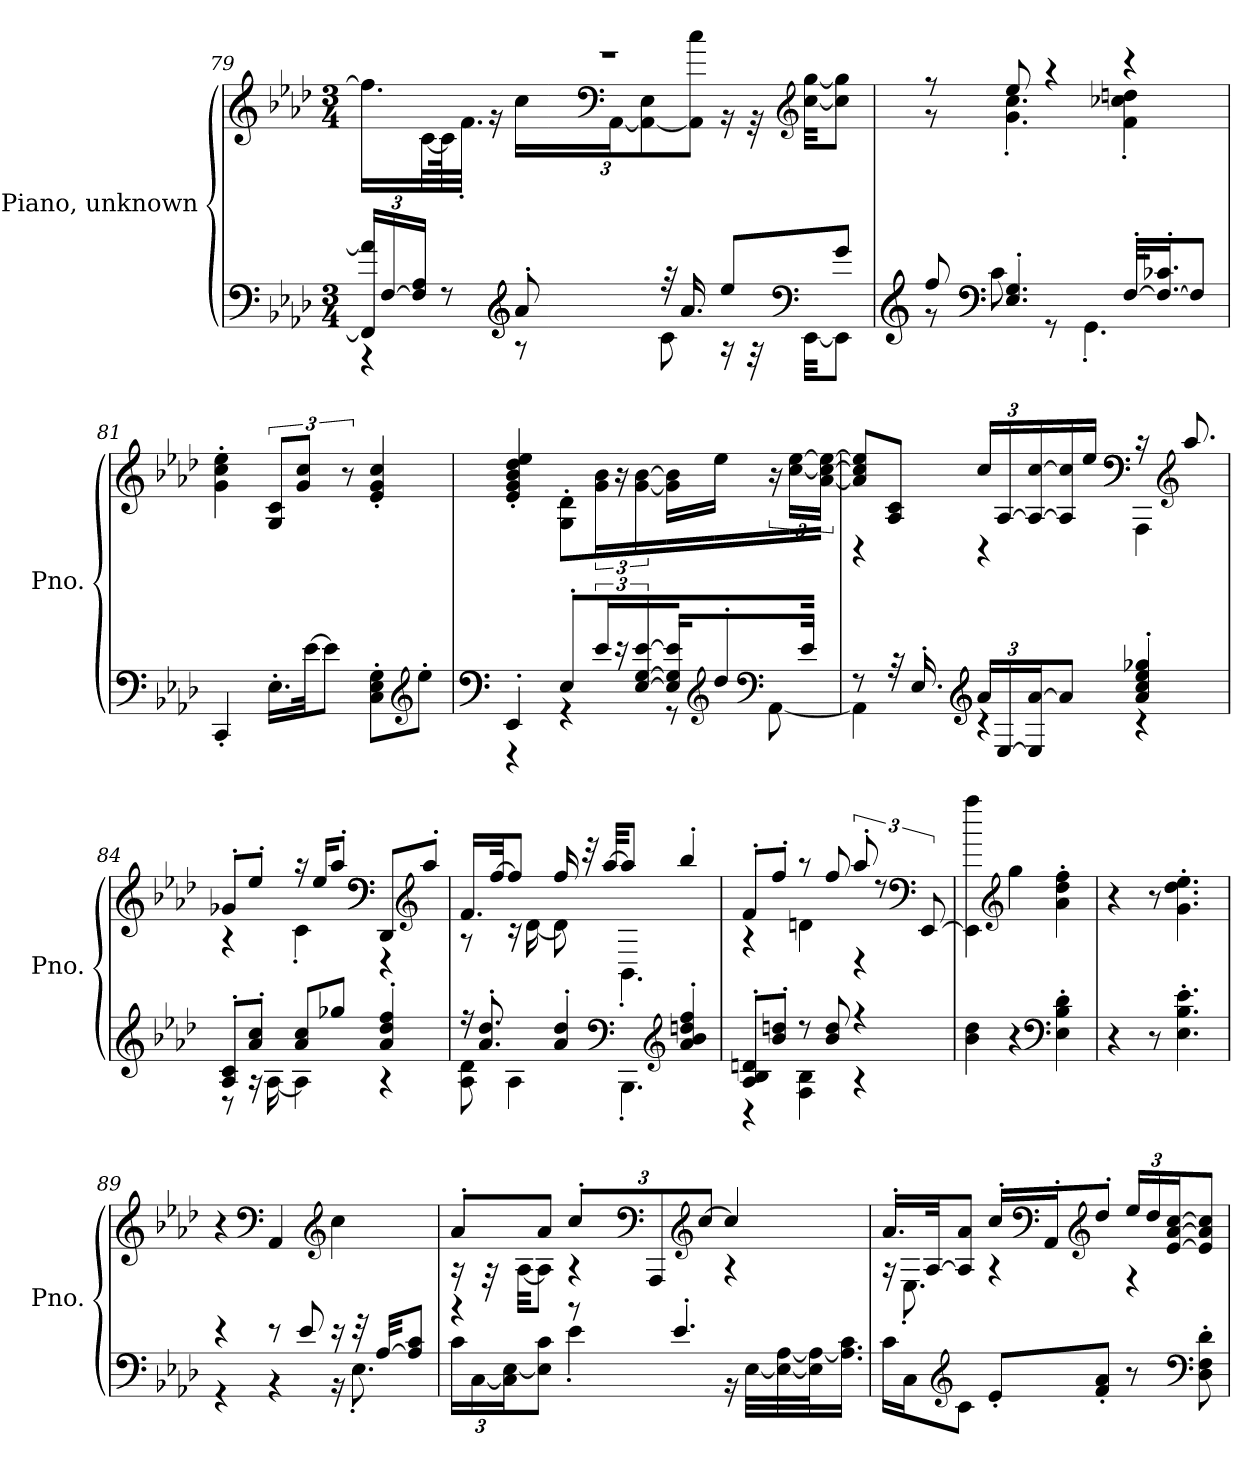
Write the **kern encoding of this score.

**kern	**kern
*part1	*part1
*staff2	*staff1
*I"Piano, unknown	*
*I'Pno.	*
*clefF4	*clefG2
*k[b-e-a-d-]	*k[b-e-a-d-]
*M3/4	*M3/4
*Xbrackettup	*
=79	=79
*^	*^
24FF/] 24a-/]LL	4r	2.r	16.ff\LL]
[24F/	.	.	.
24F/] 24A-/JJ	.	.	.
.	.	.	[32c\L
8r	.	.	64c\K]
.	.	.	32.f'\JJJ
.	.	.	16r
*clefG2	*	*	*
*	*	*	*Xbrackettup
8a-'/	8r	.	24cc\LL
*	*	*clefF4	*
.	.	.	[24AA-\J
.	.	.	12AA-\_ 12E-\
32r	8c\	.	.
16.a-/	.	.	.
.	.	.	12AA-\] 12cc\J
8ee-/L	16r	.	16r
.	32r	.	32r
*clefF4	*	*clefG2	*
.	[32EE-\KKL	.	[32cc\ [32gg\KKL
8g/J	8EE-\J]	.	8cc\] 8gg\]J
!!LO:LB:g=z	!!
=80	=80	=80	=80
*clefG2	*	*	*
8ff/	8r	8r	8r
*clefF4	*	*	*
4.E-/' 4.G/'	8c\	8ee-/	4.g\' 4.cc\'
.	8r	4r	.
.	4.GG'\	.	.
[32F'/KLL	.	4r	4f\' 4cc-X\' 4ddn\'
16.F/_' 16.c-X/'J	.	.	.
8F/J]	.	.	.
*v	*v	*	*
*	*v	*v
=81	=81
4CC'/	4g\' 4cc\' 4ee-\'
*	*brackettup
16.E-'\LL	12G/ 12c/L
.	12g/ 12cc/J
[32e-\JK	.
8e-\J]	.
.	12r
8C\' 8E-\' 8G\'L	4e-/' 4g/' 4cc/'
*clefG2	*
8ee-'\J	.
=82	=82
*clefF4	*
*^	*
4EE-'/	4r	4e-/' 4g/' 4b-/' 4dd-/' 4ee-/'
8E-'/L	4r	8G/' 8d-/'L
*brackettup	*	*
24e-/Jk	.	24g/ 24b-/Jk
24r	.	24r
[24E-/ [24G/ [24e-/	.	[24g/ [24b-/
16E-/] 16G/] 16e-/]KL	8r	16g\] 16b-\]LL
*clefG2	*	*
8dd-'/	.	16ee-\JJ
*clefF4	*	*
.	[8AA-\	24r
.	.	[24cc\ [24ee-\LL
16e-/Jk	.	.
.	.	[24a-\ 24cc\_ 24ee-\_JJ
!!LO:LB:g=z
=83	=83	=83
*	*	*^
8r	4AA-\]	8a-/] 8cc/] 8ee-/]L	4r
32r	.	8A-/ 8c/J	.
16.E-'/	.	.	.
*clefG2	*	*	*
*Xbrackettup	*	*Xbrackettup	*
24a-/LL	4r	24cc/LL	4r
[24E-/	.	[24A-/	.
24E-/] [24a-/J	.	24A-/_ [24cc/	.
8a-/J]	.	16A-/] 16cc/]	.
.	.	16ee-/JJ	.
*	*	*clefF4	*
4a-/' 4cc/' 4ee-/' 4gg-X/'	4r	16r	4AAA-\
*	*	*clefG2	*
.	.	8.aa-/	.
=84	=84	=84	=84
8A-/' 8c/'L	8r	8g-X'/L	4r
8a-/' 8cc/'J	16r	8ee-'/J	.
.	[16A-\	.	.
8a-/ 8cc/L	4A-\]	16r	4c'\
.	.	16ee-/KL	.
8gg-X/J	.	8aa-'/J	.
*	*	*clefF4	*
4a-/' 4dd-/' 4ff/'	4r	8DD-/L	4r
*	*	*clefG2	*
.	.	8aa-'/J	.
!!LO:LB:g=z	!!
=85	=85	=85	=85
16r	8A-\ 8d-\	16.f/LL	8r
8.a-/' 8.dd-/'	.	.	.
.	.	[32ff/JK	.
.	4A-\	8ff/J]	16r
.	.	.	[16d-\
4a-/' 4dd-/'	.	16ff/	8d-\]
.	.	32r	.
.	.	[32aa-/KKL	.
*clefF4	*	*	*
.	4.BBB-'\	8aa-/J]	4.BB-'\
*clefG2	*	*	*
4a-/' 4b-/' 4ddn/' 4ff/'	.	4bb-'/	.
=86	=86	=86	=86
8A-/' 8B-/' 8dn/'L	4r	8f'/L	4r
8b-/' 8ddn/'J	.	8ff'/J	.
8r	4F\ 4B-\	8r	4dn\
8b-/ 8dd/	.	8ff/	.
*	*	*brackettup	*
4r	4r	12aa-'/	4r
.	.	12r	.
*	*	*clefF4	*
.	.	[12EE-/	.
*v	*v	*	*
*	*v	*v
=87	=87
4b-\ 4dd-\	4EE-\] 4aa-\
*	*clefG2
4r	4gg\
*clefF4	*
4E-\' 4B-\' 4d-\'	4a-\' 4dd-\' 4ff\'
=88	=88
4r	4r
8r	8r
4.E-\' 4.B-\' 4.e-\'	4.g\' 4.dd-\' 4.ee-\'
!!LO:LB:g=z
=89	=89
*^	*
4r	4r	4r
*	*	*clefF4
8r	4r	4AA-/
8e-/	.	.
*	*	*clefG2
16r	16r	4cc\
32r	8.E-'\	.
[32A-/KKL	.	.
8A-/] 8c/J	.	.
=90	=90	=90
*	*	*^
4r	24c\LL	8a-'/L	16r
.	[24C\	.	.
.	.	.	32r
.	24C\] [24E-\J	.	.
.	.	.	[32A-\KKL
.	8E-\] 8c\J	8a-/J	8A-\J]
*	*	*Xbrackettup	*
8r	4e-'\	12cc'/L	4r
*	*	*clefF4	*
.	.	12AAA-/	.
4.e-'/	.	.	.
*	*	*clefG2	*
.	.	[12cc/J	.
.	16r	4cc/]	4r
.	[32E-\LLL	.	.
.	32E-\_ [32A-\	.	.
.	32E-\] 32A-\_J	.	.
.	16.A-\] 16.c\JJ	.	.
*v	*v	*	*
!!LO:PB:g=z	!!
=91	=91	=91
16c\LL	16.a-'/LL	16r
16C\J	.	8.E-'\
.	[32A-/JK	.
*clefG2	*	*
8c\J	8A-/] 8a-/J	.
8e-'/L	16cc'/LL	4r
*	*clefF4	*
.	16AA-'/J	.
*	*clefG2	*
8f/' 8a-/'J	8dd-'/J	.
8r	24ee-/LL	4r
.	24dd-/	.
.	[24e-/ [24a-/ [24cc/J	.
*clefF4	*	*
8D-\' 8F\' 8d-\'	8e-/] 8a-/] 8cc/]J	.
*	*v	*v
=	=
*-	*-
